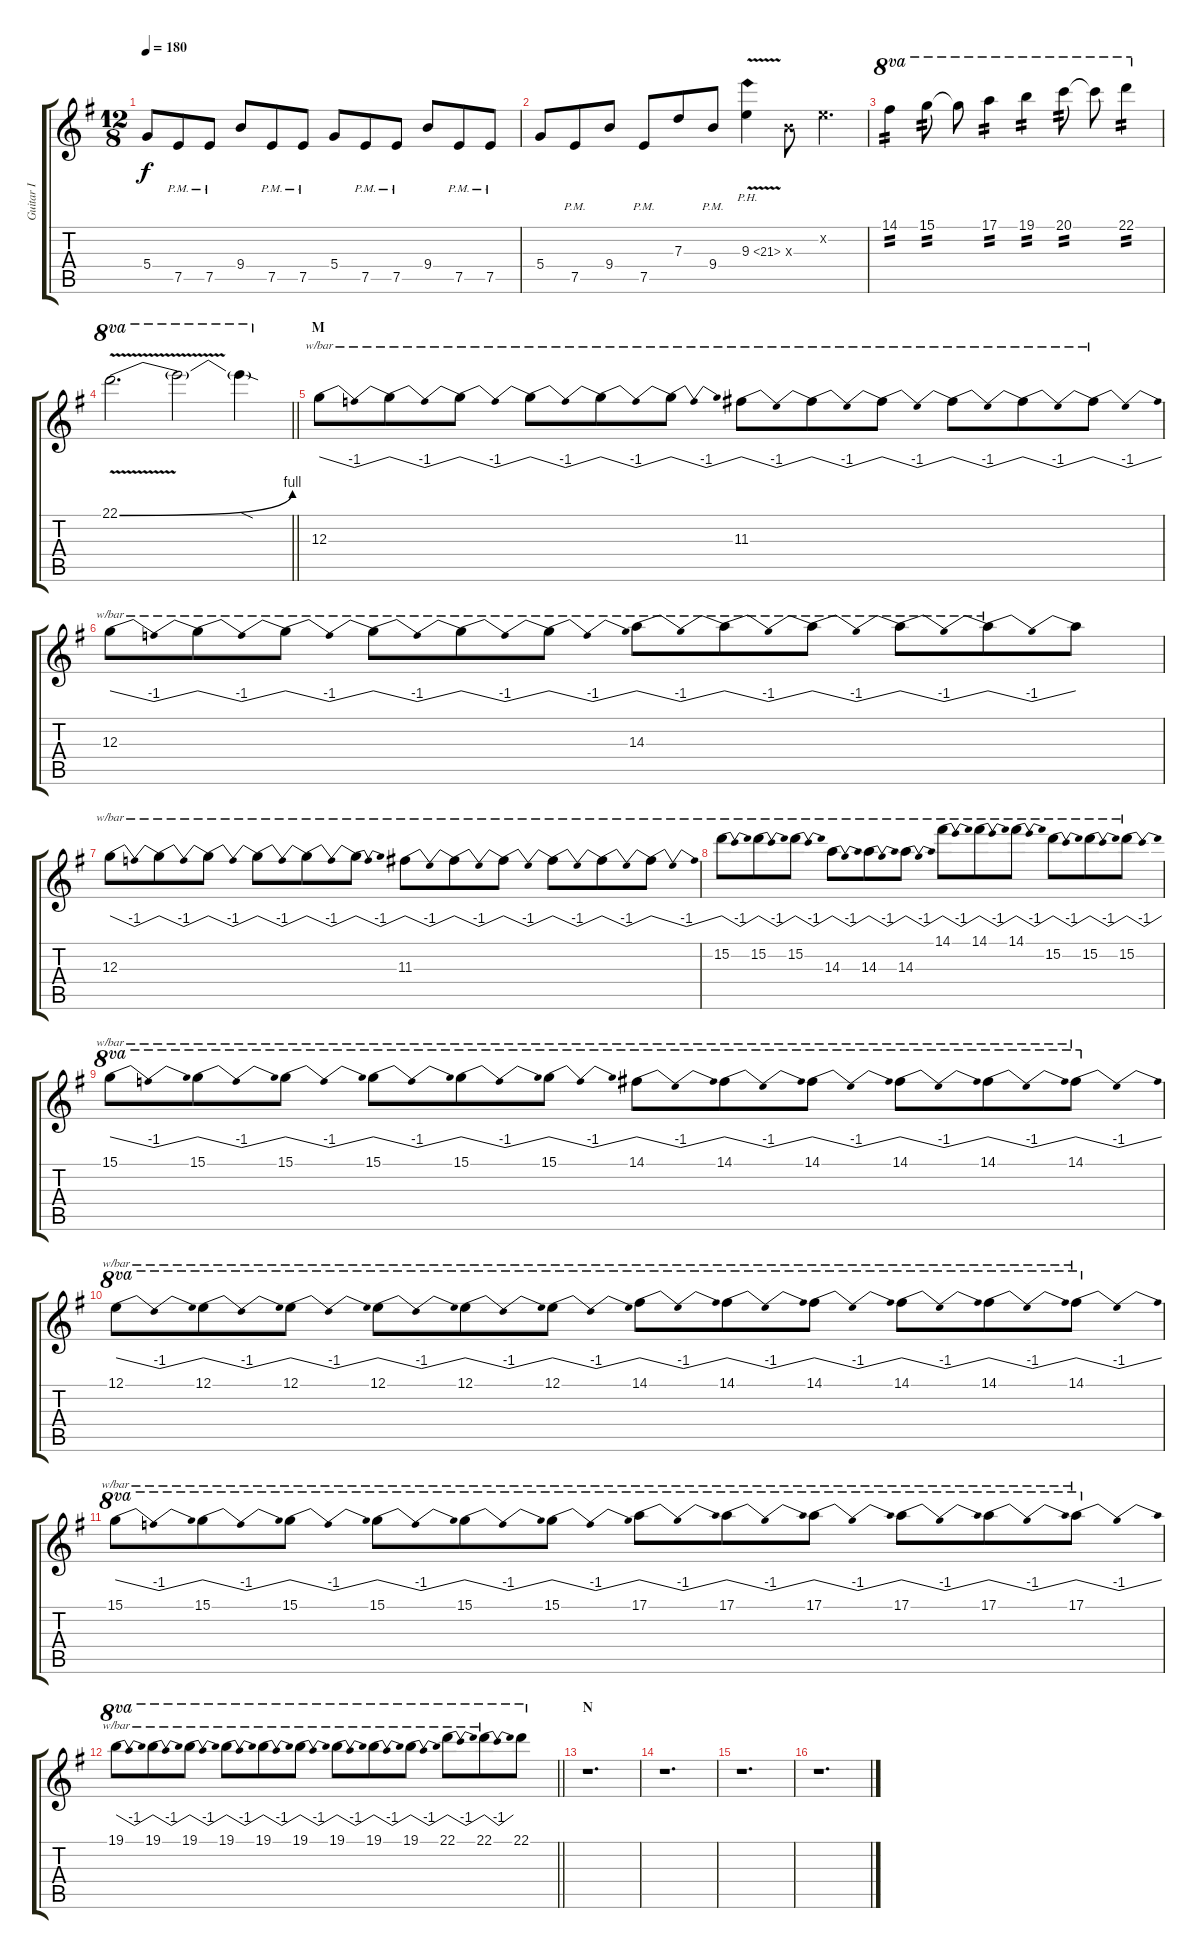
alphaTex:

\track ("Guitar I" "Guitar I") {instrument distortionguitar}
\staff {score tabs}
\tuning (E4 B3 G3 D3 A2 E2) {hide}
\ts (12 8)
\tempo 180
\clef g2
\ks g
5.4.8{dy f} 7.5{pm}.8 7.5{pm}.8 9.4.8 7.5{pm}.8 7.5{pm}.8 5.4.8 7.5{pm}.8 7.5{pm}.8 9.4.8 7.5{pm}.8 7.5{pm}.8 |
5.4.8 7.5{pm}.8 9.4.8 7.5{pm}.8 7.3.8 9.4{pm}.8 9.3{ph 12 v}.4 4.3{x}.8 5.2{x}.4{d} |
14.1.4{ot 8va tp 2} 15.1.8{ot 8va tp 2} 15.1{t}.8{ot 8va} 17.1.4{ot 8va tp 2} 19.1.4{ot 8va tp 2} 20.1.8{ot 8va tp 2} 20.1{t}.8{ot 8va} 22.1.4{ot 8va tp 2} |
\barLineRight lightlight
22.1{be (bend 0 0 60 4) v}.2{d ot 8va} 22.1{t}.2{ot 8va} 22.1{sod t}.4{ot 8va} |
\section ("" "M")
12.3.8{tbe (dip default 0 0 30 -4 60 0)} 12.3{t}.8{tbe (dip default 0 0 30 -4 60 0)} 12.3{t}.8{tbe (dip default 0 0 30 -4 60 0)} 12.3{t}.8{tbe (dip default 0 0 30 -4 60 0)} 12.3{t}.8{tbe (dip default 0 0 30 -4 60 0)} 12.3{t}.8{tbe (dip default 0 0 30 -4 60 0)} 11.3.8{tbe (dip default 0 0 30 -4 60 0)} 11.3{t}.8{tbe (dip default 0 0 30 -4 60 0)} 11.3{t}.8{tbe (dip default 0 0 30 -4 60 0)} 11.3{t}.8{tbe (dip default 0 0 30 -4 60 0)} 11.3{t}.8{tbe (dip default 0 0 30 -4 60 0)} 11.3{t}.8{tbe (dip default 0 0 30 -4 60 0)} |
12.3.8{tbe (dip default 0 0 30 -4 60 0)} 12.3{t}.8{tbe (dip default 0 0 30 -4 60 0)} 12.3{t}.8{tbe (dip default 0 0 30 -4 60 0)} 12.3{t}.8{tbe (dip default 0 0 30 -4 60 0)} 12.3{t}.8{tbe (dip default 0 0 30 -4 60 0)} 12.3{t}.8{tbe (dip default 0 0 30 -4 60 0)} 14.3.8{tbe (dip default 0 0 30 -4 60 0)} 14.3{t}.8{tbe (dip default 0 0 30 -4 60 0)} 14.3{t}.8{tbe (dip default 0 0 30 -4 60 0)} 14.3{t}.8{tbe (dip default 0 0 30 -4 60 0)} 14.3{t}.8{tbe (dip default 0 0 30 -4 60 0)} 14.3{t}.8 |
12.3.8{tbe (dip default 0 0 30 -4 60 0)} 12.3{t}.8{tbe (dip default 0 0 30 -4 60 0)} 12.3{t}.8{tbe (dip default 0 0 30 -4 60 0)} 12.3{t}.8{tbe (dip default 0 0 30 -4 60 0)} 12.3{t}.8{tbe (dip default 0 0 30 -4 60 0)} 12.3{t}.8{tbe (dip default 0 0 30 -4 60 0)} 11.3.8{tbe (dip default 0 0 30 -4 60 0)} 11.3{t}.8{tbe (dip default 0 0 30 -4 60 0)} 11.3{t}.8{tbe (dip default 0 0 30 -4 60 0)} 11.3{t}.8{tbe (dip default 0 0 30 -4 60 0)} 11.3{t}.8{tbe (dip default 0 0 30 -4 60 0)} 11.3{t}.8{tbe (dip default 0 0 30 -4 60 0)} |
15.2.8{tbe (dip default 0 0 30 -4 60 0)} 15.2.8{tbe (dip default 0 0 30 -4 60 0)} 15.2.8{tbe (dip default 0 0 30 -4 60 0)} 14.3.8{tbe (dip default 0 0 30 -4 60 0)} 14.3.8{tbe (dip default 0 0 30 -4 60 0)} 14.3.8{tbe (dip default 0 0 30 -4 60 0)} 14.1.8{tbe (dip default 0 0 30 -4 60 0)} 14.1.8{tbe (dip default 0 0 30 -4 60 0)} 14.1.8{tbe (dip default 0 0 30 -4 60 0)} 15.2.8{tbe (dip default 0 0 30 -4 60 0)} 15.2.8{tbe (dip default 0 0 30 -4 60 0)} 15.2.8{tbe (dip default 0 0 30 -4 60 0)} |
15.1.8{tbe (dip default 0 0 30 -4 60 0) ot 8va} 15.1.8{tbe (dip default 0 0 30 -4 60 0) ot 8va} 15.1.8{tbe (dip default 0 0 30 -4 60 0) ot 8va} 15.1.8{tbe (dip default 0 0 30 -4 60 0) ot 8va} 15.1.8{tbe (dip default 0 0 30 -4 60 0) ot 8va} 15.1.8{tbe (dip default 0 0 30 -4 60 0) ot 8va} 14.1.8{tbe (dip default 0 0 30 -4 60 0) ot 8va} 14.1.8{tbe (dip default 0 0 30 -4 60 0) ot 8va} 14.1.8{tbe (dip default 0 0 30 -4 60 0) ot 8va} 14.1.8{tbe (dip default 0 0 30 -4 60 0) ot 8va} 14.1.8{tbe (dip default 0 0 30 -4 60 0) ot 8va} 14.1.8{tbe (dip default 0 0 30 -4 60 0) ot 8va} |
12.1.8{tbe (dip default 0 0 30 -4 60 0) ot 8va} 12.1.8{tbe (dip default 0 0 30 -4 60 0) ot 8va} 12.1.8{tbe (dip default 0 0 30 -4 60 0) ot 8va} 12.1.8{tbe (dip default 0 0 30 -4 60 0) ot 8va} 12.1.8{tbe (dip default 0 0 30 -4 60 0) ot 8va} 12.1.8{tbe (dip default 0 0 30 -4 60 0) ot 8va} 14.1.8{tbe (dip default 0 0 30 -4 60 0) ot 8va} 14.1.8{tbe (dip default 0 0 30 -4 60 0) ot 8va} 14.1.8{tbe (dip default 0 0 30 -4 60 0) ot 8va} 14.1.8{tbe (dip default 0 0 30 -4 60 0) ot 8va} 14.1.8{tbe (dip default 0 0 30 -4 60 0) ot 8va} 14.1.8{tbe (dip default 0 0 30 -4 60 0) ot 8va} |
15.1.8{tbe (dip default 0 0 30 -4 60 0) ot 8va} 15.1.8{tbe (dip default 0 0 30 -4 60 0) ot 8va} 15.1.8{tbe (dip default 0 0 30 -4 60 0) ot 8va} 15.1.8{tbe (dip default 0 0 30 -4 60 0) ot 8va} 15.1.8{tbe (dip default 0 0 30 -4 60 0) ot 8va} 15.1.8{tbe (dip default 0 0 30 -4 60 0) ot 8va} 17.1.8{tbe (dip default 0 0 30 -4 60 0) ot 8va} 17.1.8{tbe (dip default 0 0 30 -4 60 0) ot 8va} 17.1.8{tbe (dip default 0 0 30 -4 60 0) ot 8va} 17.1.8{tbe (dip default 0 0 30 -4 60 0) ot 8va} 17.1.8{tbe (dip default 0 0 30 -4 60 0) ot 8va} 17.1.8{tbe (dip default 0 0 30 -4 60 0) ot 8va} |
\barLineRight lightlight
19.1.8{tbe (dip default 0 0 30 -4 60 0) ot 8va} 19.1.8{tbe (dip default 0 0 30 -4 60 0) ot 8va} 19.1.8{tbe (dip default 0 0 30 -4 60 0) ot 8va} 19.1.8{tbe (dip default 0 0 30 -4 60 0) ot 8va} 19.1.8{tbe (dip default 0 0 30 -4 60 0) ot 8va} 19.1.8{tbe (dip default 0 0 30 -4 60 0) ot 8va} 19.1.8{tbe (dip default 0 0 30 -4 60 0) ot 8va} 19.1.8{tbe (dip default 0 0 30 -4 60 0) ot 8va} 19.1.8{tbe (dip default 0 0 30 -4 60 0) ot 8va} 22.1.8{tbe (dip default 0 0 30 -4 60 0) ot 8va} 22.1.8{tbe (dip default 0 0 30 -4 60 0) ot 8va} 22.1.8{ot 8va} |
\section ("" "N")
r.1{d} |
r.1{d} |
r.1{d} |
r.1{d}
